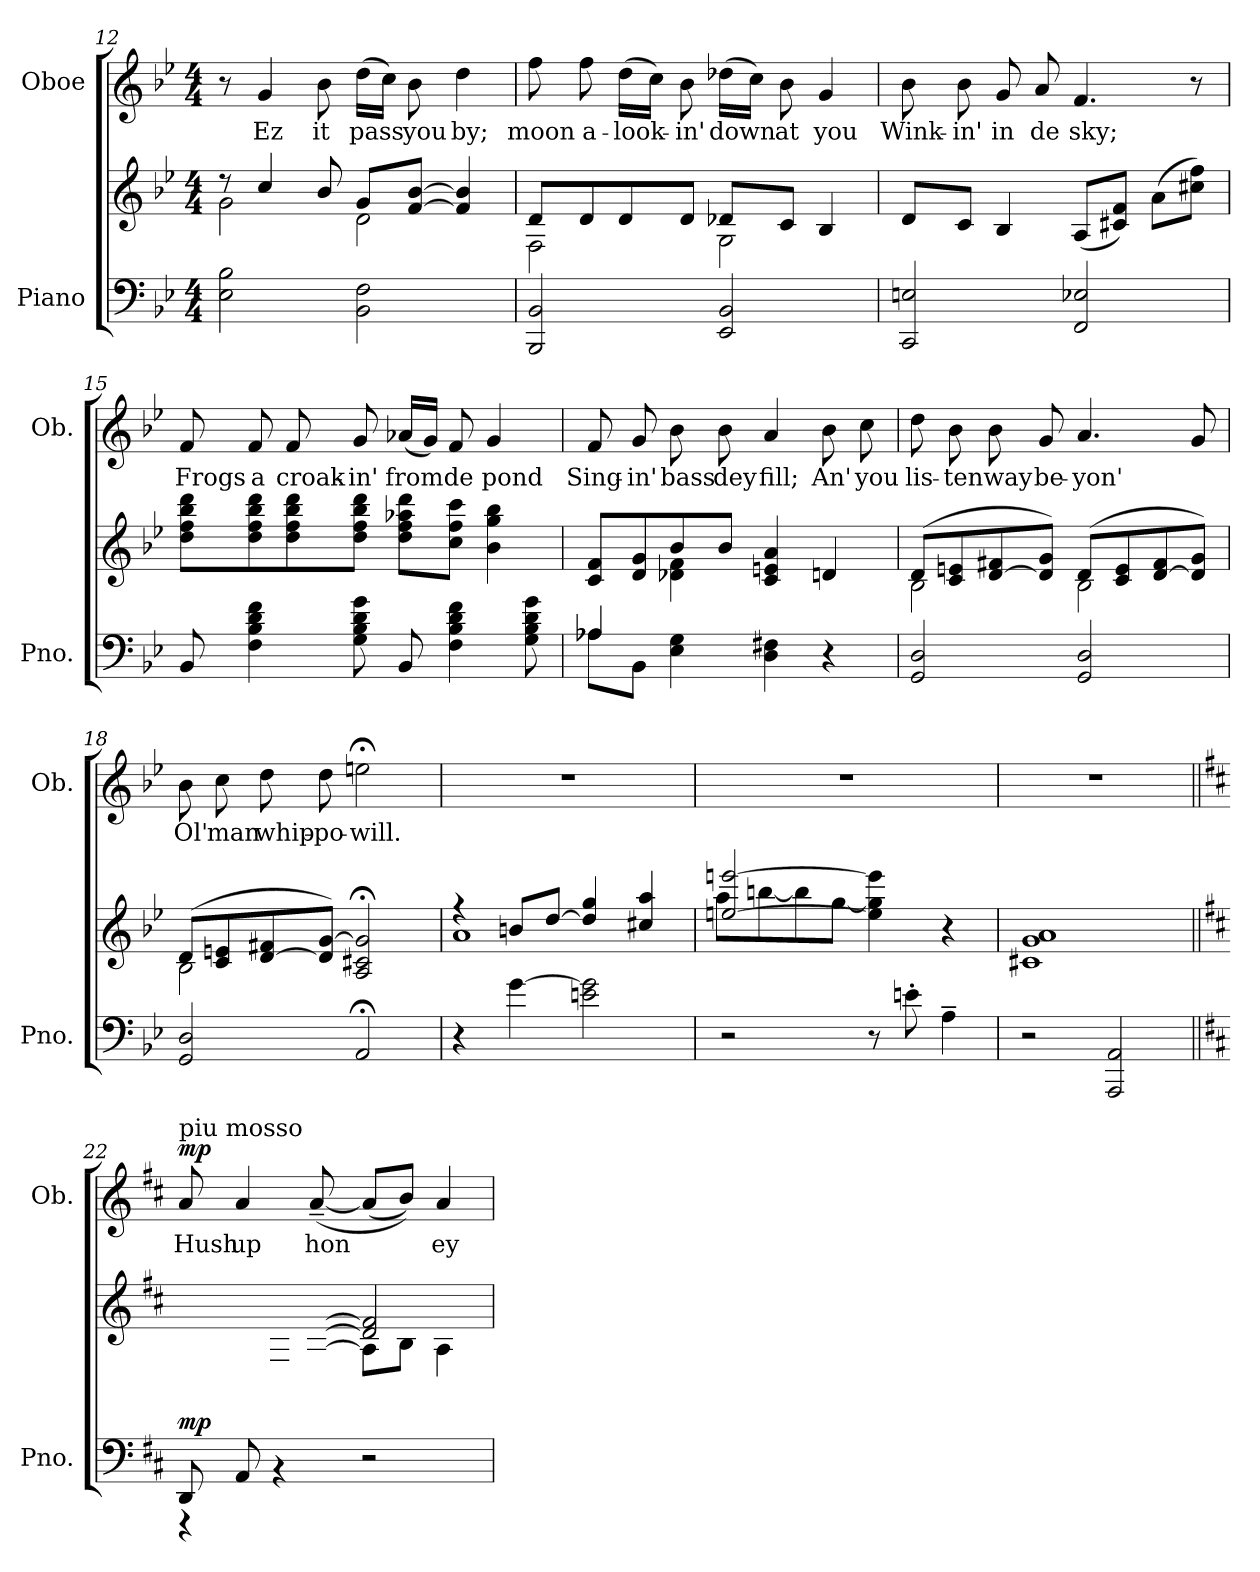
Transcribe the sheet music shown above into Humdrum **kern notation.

**kern	**kern	**dynam	**kern	**text	**dynam
*part2	*part2	*part2	*part1	*part1	*part1
*staff3	*staff2	*staff2/3	*staff1	*staff1	*staff1
*I"Piano	*	*	*I"Oboe	*	*
*I'Pno.	*	*	*I'Ob.	*	*
*clefF4	*clefG2	*	*clefG2	*	*
*k[b-e-]	*k[b-e-]	*	*k[b-e-]	*	*
*M4/4	*M4/4	*	*M4/4	*	*
=12	=12	=12	=12	=12	=12
*	*^	*	*	*	*
2E-\ 2B-\	8r	2g\	.	8r	.	.
!	!	!	!	!	!LO:LY:b	!
.	4cc/	.	.	4g/	Ez	.
!	!	!	!	!	!LO:LY:b	!
.	8b-/	.	.	8b-\	it	.
!	!	!	!	!	!LO:LY:b	!
2BB-\ 2F\	8g/L	2d\	.	(16dd\LL	pass	.
.	.	.	.	16cc\JJ)	.	.
!	!	!	!	!	!LO:LY:b	!
.	[8f/ [8b-/J	.	.	8b-\	you	.
!	!	!	!	!	!LO:LY:b	!
.	4f/] 4b-/]	.	.	4dd\	by;	.
=13	=13	=13	=13	=13	=13	=13
!	!	!	!	!	!LO:LY:b	!
2BBB-/ 2BB-/	8d/L	2F\	.	8ff\	moon	.
!	!	!	!	!	!LO:LY:b	!
.	8d/	.	.	8ff\	a-	.
!	!	!	!	!	!LO:LY:b	!
.	8d/	.	.	(16dd\LL	-look-	.
.	.	.	.	16cc\JJ)	.	.
!	!	!	!	!	!LO:LY:b	!
.	8d/J	.	.	8b-\	-in'	.
!	!	!	!	!	!LO:LY:b	!
2EE-/ 2BB-/	8d-X/L	2G\	.	(16dd-X\LL	down	.
.	.	.	.	16cc\JJ)	.	.
!	!	!	!	!	!LO:LY:b	!
.	8c/J	.	.	8b-\	at	.
!	!	!	!	!	!LO:LY:b	!
.	4B-/	.	.	4g/	you	.
*	*v	*v	*	*	*	*
!!LO:LB:g=z
=14	=14	=14	=14	=14	=14
!	!	!	!	!LO:LY:b	!
2CC/ 2En/	8d/L	.	8b-\	Wink-	.
!	!	!	!	!LO:LY:b	!
.	8c/J	.	8b-\	-in'	.
!	!	!	!	!LO:LY:b	!
.	4B-/	.	8g/	in	.
!	!	!	!	!LO:LY:b	!
.	.	.	8a/	de	.
!	!	!	!	!LO:LY:b	!
2FF/ 2E-X/	(8A/L	.	4.f/	sky;	.
.	8c#X/ 8f/J)	.	.	.	.
.	(8a\L	.	.	.	.
.	8cc#X\ 8ff\J)	.	8r	.	.
=15	=15	=15	=15	=15	=15
!	!	!	!	!LO:LY:b	!
8BB-/	8dd\ 8ff\ 8bb-\ 8ddd\L	.	8f/	Frogs	.
!	!	!	!	!LO:LY:b	!
4F\ 4B-\ 4d\ 4f\	8dd\ 8ff\ 8bb-\ 8ddd\	.	8f/	a	.
!	!	!	!	!LO:LY:b	!
.	8dd\ 8ff\ 8bb-\ 8ddd\	.	8f/	croak-	.
!	!	!	!	!LO:LY:b	!
8G\ 8B-\ 8d\ 8g\	8dd\ 8ff\ 8bb-\ 8ddd\J	.	8g/	-in'	.
!	!	!	!	!LO:LY:b	!
8BB-/	8dd\ 8ff\ 8aa-X\ 8ddd\L	.	(16a-X/LL	from	.
.	.	.	16g/JJ)	.	.
!	!	!	!	!LO:LY:b	!
4F\ 4B-\ 4d\ 4f\	8cc\ 8ff\ 8ccc\J	.	8f/	de	.
!	!	!	!	!LO:LY:b	!
.	4b-\ 4gg\ 4bb-\	.	4g/	pond	.
8G\ 8B-\ 8d\ 8g\	.	.	.	.	.
=16	=16	=16	=16	=16	=16
*^	*^	*	*	*	*
!	!	!	!	!	!	!LO:LY:b	!
4A-X/	8A-\L	8c/ 8f/L	4ryy	.	8f/	Sing-	.
!	!	!	!	!	!	!LO:LY:b	!
.	8BB-\J	8d/ 8g/	.	.	8g/	-in'	.
!	!	!	!	!	!	!LO:LY:b	!
4E-\ 4G\	2.ryy	8b-/	4d-X\ 4f\	.	8b-\	bass	.
!	!	!	!	!	!	!LO:LY:b	!
.	.	8b-/J	.	.	8b-\	dey	.
!	!	!	!	!	!	!LO:LY:b	!
4D\ 4F#X\	.	4c/ 4en/ 4a/	2ryy	.	4a/	fill;	.
!	!	!	!	!	!	!LO:LY:b	!
4r	.	4dn/	.	.	8b-\	An'	.
!	!	!	!	!	!	!LO:LY:b	!
.	.	.	.	.	8cc\	you	.
*v	*v	*	*	*	*	*	*
!!LO:LB:g=z
=17	=17	=17	=17	=17	=17	=17
!	!	!	!	!	!LO:LY:b	!
2GG/ 2D/	(8d/L	2B-\	.	8dd\	lis-	.
!	!	!	!	!	!LO:LY:b	!
.	8c/ 8en/	.	.	8b-\	-ten	.
!	!	!	!	!	!LO:LY:b	!
.	[8d/ 8f#X/	.	.	8b-\	way	.
!	!	!	!	!	!LO:LY:b	!
.	8d/] 8g/J)	.	.	8g/	be-	.
!	!	!	!	!	!LO:LY:b	!
2GG/ 2D/	(8d/L	2B-\	.	4.a/	-yon'	.
.	8c/ 8e/	.	.	.	.	.
.	[8d/ 8f#/	.	.	.	.	.
.	8d/] 8g/J)	.	.	8g/	.	.
=18	=18	=18	=18	=18	=18	=18
!	!	!	!	!	!LO:LY:b	!
2GG/ 2D/	(8d/L	2B-\	.	8b-\	Ol'	.
!	!	!	!	!	!LO:LY:b	!
.	8c/ 8en/	.	.	8cc\	man	.
!	!	!	!	!	!LO:LY:b	!
.	[8d/ 8f#X/	.	.	8dd\	whip-	.
!	!	!	!	!	!LO:LY:b	!
.	8d/] [8g/J)	.	.	8dd\	-po-	.
!	!	!	!	!	!LO:LY:b	!
2AA;</	2A/;< 2c#X/;< 2g/];<	2ryy	.	2een;<\	-will.	.
=19	=19	=19	=19	=19	=19	=19
4r	4r	1a	.	1r	.	.
[4g\	8bn/L	.	.	.	.	.
.	[8dd/J	.	.	.	.	.
2en\ 2g\]	4dd/] 4gg/	.	.	.	.	.
.	4cc#X/ 4aa/	.	.	.	.	.
=20	=20	=20	=20	=20	=20	=20
2r	[<2een/ [2eeen/	8aa\L	.	1r	.	.
.	.	[8bbn\	.	.	.	.
.	.	8bb\]	.	.	.	.
.	.	[8gg\J	.	.	.	.
8r	4ee\] 4gg\] 4eee\]	2ryy	.	.	.	.
8en'\	.	.	.	.	.	.
4A~\	4r	.	.	.	.	.
*	*v	*v	*	*	*	*
!!LO:LB:g=z
=21	=21	=21	=21	=21	=21
2r	1c#X 1g 1a	.	1r	.	.
2AAA/ 2AA/	.	.	.	.	.
=22||	=22||	=22||	=22||	=22||	=22||
*k[f#c#]	*k[f#c#]	*	*k[f#c#]	*	*
*^	*^	*	*	*	*
!	!	!	!	!	!LO:TX:a:t=piu mosso	!	!
!	!	!	!	!LO:DY:b	!	!LO:LY:b	!LO:DY:a
(8DD/L	4r	4ryy	2ryy	mp	8a/	Hush	mp
!	!	!	!	!	!	!LO:LY:b	!
8AA/	.	.	.	.	4a/	up	.
2.ryy	4rBB	8F#\	.	.	.	.	.
!	!	!	!	!	!	!LO:LY:b	!
.	.	[8A\~ [8d\~ [8f#\~J)	.	.	([8a~/	hon	.
.	2r	2d/] 2f#/]	8A\L]	.	(8a/L]	.	.
.	.	.	8B\J	.	8b/J))	.	.
!	!	!	!	!	!	!LO:LY:b	!
.	.	.	4A\	.	4a/	ey	.
*v	*v	*	*	*	*	*	*
*	*v	*v	*	*	*	*
=	=	=	=	=	=
*-	*-	*-	*-	*-	*-
